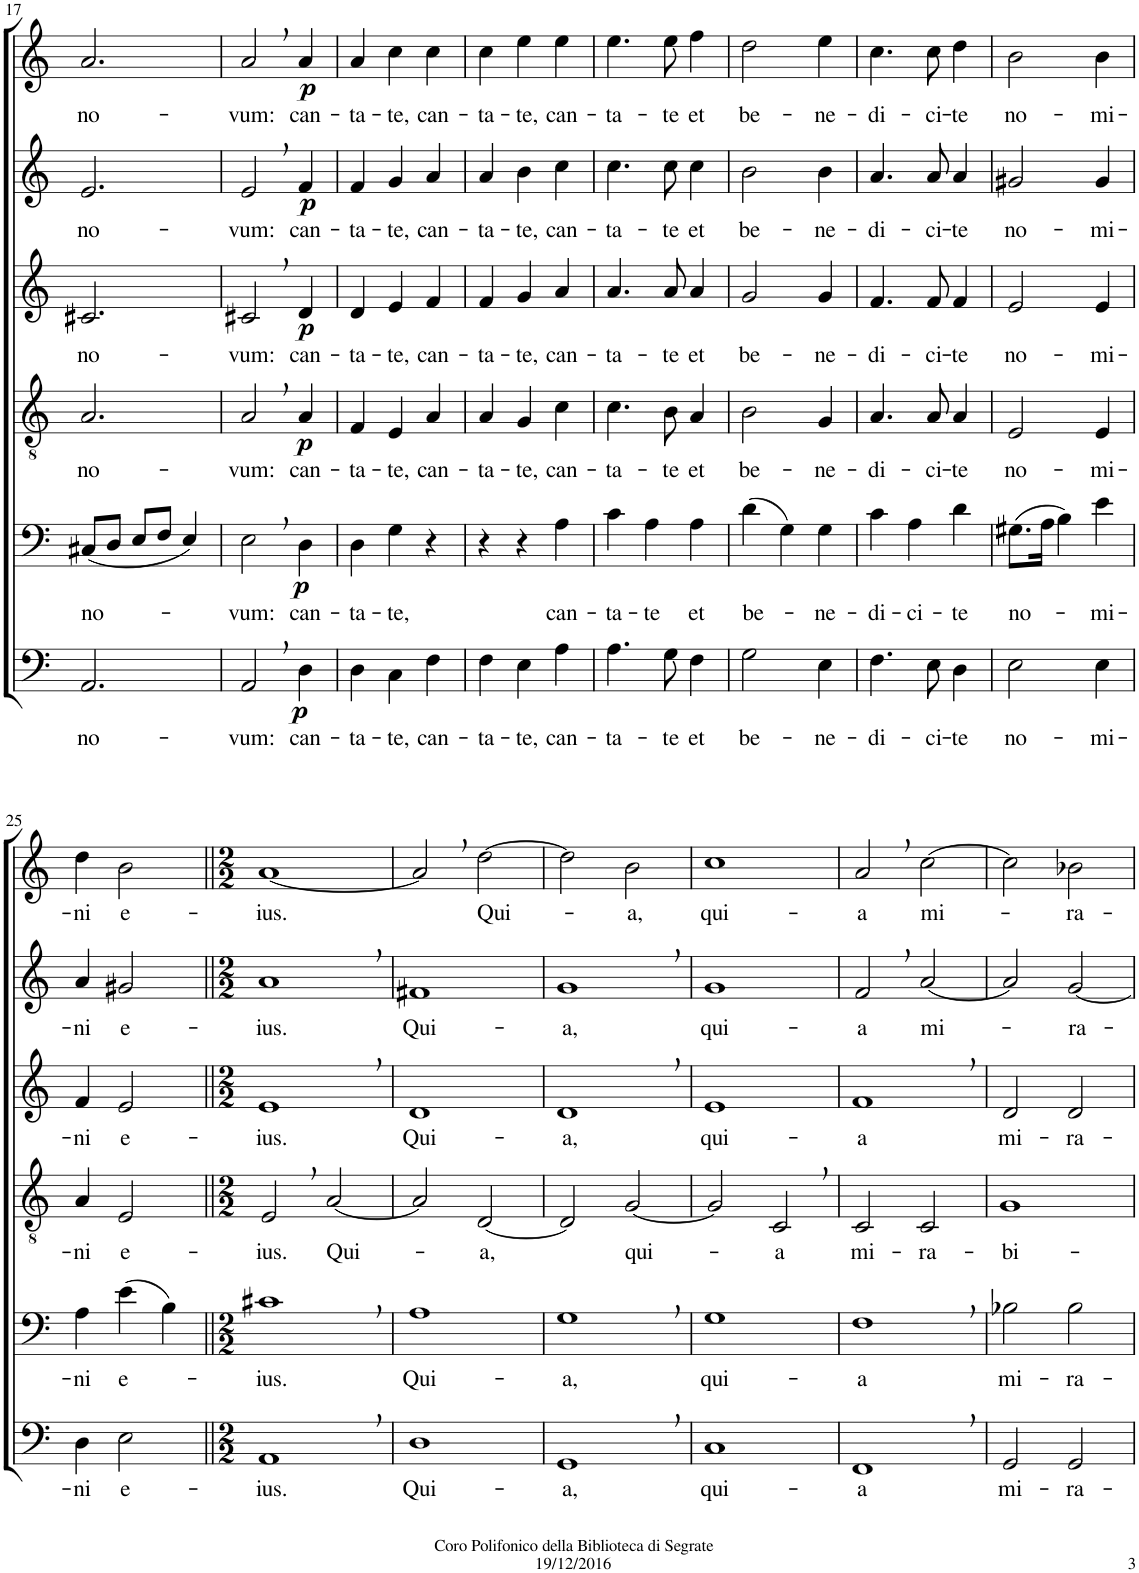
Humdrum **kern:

**kern	**text	**dynam	**kern	**text	**dynam	**kern	**text	**dynam	**kern	**text	**dynam	**kern	**text	**dynam	**kern	**text	**dynam
*part6	*part6	*part6	*part5	*part5	*part5	*part4	*part4	*part4	*part3	*part3	*part3	*part2	*part2	*part2	*part1	*part1	*part1
*staff6	*staff6	*staff6	*staff5	*staff5	*staff5	*staff4	*staff4	*staff4	*staff3	*staff3	*staff3	*staff2	*staff2	*staff2	*staff1	*staff1	*staff1
*I"Bassi	*	*	*I"Tenori II	*	*	*I"Tenori I	*	*	*I"Contralti	*	*	*I"Soprani II	*	*	*I"Soprani I	*	*
!!LO:PB:g=z
*clefF4	*	*	*clefF4	*	*	*clefGv2	*	*	*clefG2	*	*	*clefG2	*	*	*clefG2	*	*
*	*	*	*	*	*	*	*	*	*	*	*	*Trd1c2	*	*	*Trd1c2	*	*
*k[]	*	*	*k[]	*	*	*k[]	*	*	*k[]	*	*	*k[]	*	*	*k[]	*	*
*M3/4	*	*	*M3/4	*	*	*M3/4	*	*	*M3/4	*	*	*M3/4	*	*	*M3/4	*	*
=17	=17	=17	=17	=17	=17	=17	=17	=17	=17	=17	=17	=17	=17	=17	=17	=17	=17
!	!LO:LY:b	!	!	!LO:LY:b	!	!	!LO:LY:b	!	!	!LO:LY:b	!	!	!LO:LY:b	!	!	!LO:LY:b	!
2.AA/	no-	.	(8C#X/L	no-	.	2.A/	no-	.	2.c#X/	no-	.	2.e/	no-	.	2.a/	no-	.
.	.	.	8D/J	.	.	.	.	.	.	.	.	.	.	.	.	.	.
.	.	.	8E/L	.	.	.	.	.	.	.	.	.	.	.	.	.	.
.	.	.	8F/J	.	.	.	.	.	.	.	.	.	.	.	.	.	.
.	.	.	4E/)	.	.	.	.	.	.	.	.	.	.	.	.	.	.
=18	=18	=18	=18	=18	=18	=18	=18	=18	=18	=18	=18	=18	=18	=18	=18	=18	=18
!	!LO:LY:b	!	!	!LO:LY:b	!	!	!LO:LY:b	!	!	!LO:LY:b	!	!	!LO:LY:b	!	!	!LO:LY:b	!
2AA,/	-vum:	.	2E,\	-vum:	.	2A,/	-vum:	.	2c#X,/	-vum:	.	2e,/	-vum:	.	2a,/	-vum:	.
!	!LO:LY:b	!LO:DY:b	!	!LO:LY:b	!LO:DY:b	!	!LO:LY:b	!LO:DY:b	!	!LO:LY:b	!LO:DY:b	!	!LO:LY:b	!LO:DY:b	!	!LO:LY:b	!LO:DY:b
4D\	can-	p	4D\	can-	p	4A/	can-	p	4d/	can-	p	4f/	can-	p	4a/	can-	p
=19	=19	=19	=19	=19	=19	=19	=19	=19	=19	=19	=19	=19	=19	=19	=19	=19	=19
!	!LO:LY:b	!	!	!LO:LY:b	!	!	!LO:LY:b	!	!	!LO:LY:b	!	!	!LO:LY:b	!	!	!LO:LY:b	!
4D\	-ta-	.	4D\	-ta-	.	4F/	-ta-	.	4d/	-ta-	.	4f/	-ta-	.	4a/	-ta-	.
!	!LO:LY:b	!	!	!LO:LY:b	!	!	!LO:LY:b	!	!	!LO:LY:b	!	!	!LO:LY:b	!	!	!LO:LY:b	!
4C\	-te,	.	4G\	-te,	.	4E/	-te,	.	4e/	-te,	.	4g/	-te,	.	4cc\	-te,	.
!	!LO:LY:b	!	!	!	!	!	!LO:LY:b	!	!	!LO:LY:b	!	!	!LO:LY:b	!	!	!LO:LY:b	!
4F\	can-	.	4r	.	.	4A/	can-	.	4f/	can-	.	4a/	can-	.	4cc\	can-	.
=20	=20	=20	=20	=20	=20	=20	=20	=20	=20	=20	=20	=20	=20	=20	=20	=20	=20
!	!LO:LY:b	!	!	!	!	!	!LO:LY:b	!	!	!LO:LY:b	!	!	!LO:LY:b	!	!	!LO:LY:b	!
4F\	-ta-	.	4r	.	.	4A/	-ta-	.	4f/	-ta-	.	4a/	-ta-	.	4cc\	-ta-	.
!	!LO:LY:b	!	!	!	!	!	!LO:LY:b	!	!	!LO:LY:b	!	!	!LO:LY:b	!	!	!LO:LY:b	!
4E\	-te,	.	4r	.	.	4G/	-te,	.	4g/	-te,	.	4b\	-te,	.	4ee\	-te,	.
!	!LO:LY:b	!	!	!LO:LY:b	!	!	!LO:LY:b	!	!	!LO:LY:b	!	!	!LO:LY:b	!	!	!LO:LY:b	!
4A\	can-	.	4A\	can-	.	4c\	can-	.	4a/	can-	.	4cc\	can-	.	4ee\	can-	.
=21	=21	=21	=21	=21	=21	=21	=21	=21	=21	=21	=21	=21	=21	=21	=21	=21	=21
!	!LO:LY:b	!	!	!LO:LY:b	!	!	!LO:LY:b	!	!	!LO:LY:b	!	!	!LO:LY:b	!	!	!LO:LY:b	!
4.A\	-ta-	.	4c\	-ta-	.	4.c\	-ta-	.	4.a/	-ta-	.	4.cc\	-ta-	.	4.ee\	-ta-	.
!	!	!	!	!LO:LY:b	!	!	!	!	!	!	!	!	!	!	!	!	!
.	.	.	4A\	-te	.	.	.	.	.	.	.	.	.	.	.	.	.
!	!LO:LY:b	!	!	!	!	!	!LO:LY:b	!	!	!LO:LY:b	!	!	!LO:LY:b	!	!	!LO:LY:b	!
8G\	-te	.	.	.	.	8B\	-te	.	8a/	-te	.	8cc\	-te	.	8ee\	-te	.
!	!LO:LY:b	!	!	!LO:LY:b	!	!	!LO:LY:b	!	!	!LO:LY:b	!	!	!LO:LY:b	!	!	!LO:LY:b	!
4F\	et	.	4A\	et	.	4A/	et	.	4a/	et	.	4cc\	et	.	4ff\	et	.
=22	=22	=22	=22	=22	=22	=22	=22	=22	=22	=22	=22	=22	=22	=22	=22	=22	=22
!	!LO:LY:b	!	!	!LO:LY:b	!	!	!LO:LY:b	!	!	!LO:LY:b	!	!	!LO:LY:b	!	!	!LO:LY:b	!
2G\	be-	.	(4d\	be-	.	2B\	be-	.	2g/	be-	.	2b\	be-	.	2dd\	be-	.
.	.	.	4G\)	.	.	.	.	.	.	.	.	.	.	.	.	.	.
!	!LO:LY:b	!	!	!LO:LY:b	!	!	!LO:LY:b	!	!	!LO:LY:b	!	!	!LO:LY:b	!	!	!LO:LY:b	!
4E\	-ne-	.	4G\	-ne-	.	4G/	-ne-	.	4g/	-ne-	.	4b\	-ne-	.	4ee\	-ne-	.
=23	=23	=23	=23	=23	=23	=23	=23	=23	=23	=23	=23	=23	=23	=23	=23	=23	=23
!	!LO:LY:b	!	!	!LO:LY:b	!	!	!LO:LY:b	!	!	!LO:LY:b	!	!	!LO:LY:b	!	!	!LO:LY:b	!
4.F\	-di-	.	4c\	-di-	.	4.A/	-di-	.	4.f/	-di-	.	4.a/	-di-	.	4.cc\	-di-	.
!	!	!	!	!LO:LY:b	!	!	!	!	!	!	!	!	!	!	!	!	!
.	.	.	4A\	-ci-	.	.	.	.	.	.	.	.	.	.	.	.	.
!	!LO:LY:b	!	!	!	!	!	!LO:LY:b	!	!	!LO:LY:b	!	!	!LO:LY:b	!	!	!LO:LY:b	!
8E\	-ci-	.	.	.	.	8A/	-ci-	.	8f/	-ci-	.	8a/	-ci-	.	8cc\	-ci-	.
!	!LO:LY:b	!	!	!LO:LY:b	!	!	!LO:LY:b	!	!	!LO:LY:b	!	!	!LO:LY:b	!	!	!LO:LY:b	!
4D\	-te	.	4d\	-te	.	4A/	-te	.	4f/	-te	.	4a/	-te	.	4dd\	-te	.
=24	=24	=24	=24	=24	=24	=24	=24	=24	=24	=24	=24	=24	=24	=24	=24	=24	=24
!	!LO:LY:b	!	!	!LO:LY:b	!	!	!LO:LY:b	!	!	!LO:LY:b	!	!	!LO:LY:b	!	!	!LO:LY:b	!
2E\	no-	.	(8.G#X\L	no-	.	2E/	no-	.	2e/	no-	.	2g#X/	no-	.	2b\	no-	.
.	.	.	16A\Jk	.	.	.	.	.	.	.	.	.	.	.	.	.	.
.	.	.	4B\)	.	.	.	.	.	.	.	.	.	.	.	.	.	.
!	!LO:LY:b	!	!	!LO:LY:b	!	!	!LO:LY:b	!	!	!LO:LY:b	!	!	!LO:LY:b	!	!	!LO:LY:b	!
4E\	-mi-	.	4e\	-mi-	.	4E/	-mi-	.	4e/	-mi-	.	4g#/	-mi-	.	4b\	-mi-	.
!!LO:LB:g=z
=25	=25	=25	=25	=25	=25	=25	=25	=25	=25	=25	=25	=25	=25	=25	=25	=25	=25
!	!LO:LY:b	!	!	!LO:LY:b	!	!	!LO:LY:b	!	!	!LO:LY:b	!	!	!LO:LY:b	!	!	!LO:LY:b	!
4D\	-ni	.	4A\	-ni	.	4A/	-ni	.	4f/	-ni	.	4a/	-ni	.	4dd\	-ni	.
!	!LO:LY:b	!	!	!LO:LY:b	!	!	!LO:LY:b	!	!	!LO:LY:b	!	!	!LO:LY:b	!	!	!LO:LY:b	!
2E\	e-	.	(4e\	e-	.	2E/	e-	.	2e/	e-	.	2g#X/	e-	.	2b\	e-	.
.	.	.	4B\)	.	.	.	.	.	.	.	.	.	.	.	.	.	.
=26||	=26||	=26||	=26||	=26||	=26||	=26||	=26||	=26||	=26||	=26||	=26||	=26||	=26||	=26||	=26||	=26||	=26||
*M2/2	*	*	*M2/2	*	*	*M2/2	*	*	*M2/2	*	*	*M2/2	*	*	*M2/2	*	*
!	!LO:LY:b	!	!	!LO:LY:b	!	!	!LO:LY:b	!	!	!LO:LY:b	!	!	!LO:LY:b	!	!	!LO:LY:b	!
1AA,	-ius.	.	1c#X,	-ius.	.	2E,/	-ius.	.	1e,	-ius.	.	1a,	-ius.	.	[1a	-ius.	.
!	!	!	!	!	!	!	!LO:LY:b	!	!	!	!	!	!	!	!	!	!
.	.	.	.	.	.	[2A/	Qui-	.	.	.	.	.	.	.	.	.	.
=27	=27	=27	=27	=27	=27	=27	=27	=27	=27	=27	=27	=27	=27	=27	=27	=27	=27
!	!LO:LY:b	!	!	!LO:LY:b	!	!	!	!	!	!LO:LY:b	!	!	!LO:LY:b	!	!	!	!
1D	Qui-	.	1A	Qui-	.	2A/]	.	.	1d	Qui-	.	1f#X	Qui-	.	2a,/]	.	.
!	!	!	!	!	!	!	!LO:LY:b	!	!	!	!	!	!	!	!	!LO:LY:b	!
.	.	.	.	.	.	[2D/	-a,	.	.	.	.	.	.	.	[2dd\	Qui-	.
=28	=28	=28	=28	=28	=28	=28	=28	=28	=28	=28	=28	=28	=28	=28	=28	=28	=28
!	!LO:LY:b	!	!	!LO:LY:b	!	!	!	!	!	!LO:LY:b	!	!	!LO:LY:b	!	!	!	!
1GG,	-a,	.	1G,	-a,	.	2D/]	.	.	1d,	-a,	.	1g,	-a,	.	2dd\]	.	.
!	!	!	!	!	!	!	!LO:LY:b	!	!	!	!	!	!	!	!	!LO:LY:b	!
.	.	.	.	.	.	[2G/	qui-	.	.	.	.	.	.	.	2b\	-a,	.
=29	=29	=29	=29	=29	=29	=29	=29	=29	=29	=29	=29	=29	=29	=29	=29	=29	=29
!	!LO:LY:b	!	!	!LO:LY:b	!	!	!	!	!	!LO:LY:b	!	!	!LO:LY:b	!	!	!LO:LY:b	!
1C	qui-	.	1G	qui-	.	2G/]	.	.	1e	qui-	.	1g	qui-	.	1cc	qui-	.
!	!	!	!	!	!	!	!LO:LY:b	!	!	!	!	!	!	!	!	!	!
.	.	.	.	.	.	2C,/	-a	.	.	.	.	.	.	.	.	.	.
=30	=30	=30	=30	=30	=30	=30	=30	=30	=30	=30	=30	=30	=30	=30	=30	=30	=30
!	!LO:LY:b	!	!	!LO:LY:b	!	!	!LO:LY:b	!	!	!LO:LY:b	!	!	!LO:LY:b	!	!	!LO:LY:b	!
1FF,	-a	.	1F,	-a	.	2C/	mi-	.	1f,	-a	.	2f,/	-a	.	2a,/	-a	.
!	!	!	!	!	!	!	!LO:LY:b	!	!	!	!	!	!LO:LY:b	!	!	!LO:LY:b	!
.	.	.	.	.	.	2C/	-ra-	.	.	.	.	[2a/	mi-	.	[2cc\	mi-	.
=31	=31	=31	=31	=31	=31	=31	=31	=31	=31	=31	=31	=31	=31	=31	=31	=31	=31
!	!LO:LY:b	!	!	!LO:LY:b	!	!	!LO:LY:b	!	!	!LO:LY:b	!	!	!	!	!	!	!
2GG/	mi-	.	2B-X\	mi-	.	1G	-bi-	.	2d/	mi-	.	2a/]	.	.	2cc\]	.	.
!	!LO:LY:b	!	!	!LO:LY:b	!	!	!	!	!	!LO:LY:b	!	!	!LO:LY:b	!	!	!LO:LY:b	!
2GG/	-ra-	.	2B-\	-ra-	.	.	.	.	2d/	-ra-	.	[2g/	-ra-	.	2b-X\	-ra-	.
=	=	=	=	=	=	=	=	=	=	=	=	=	=	=	=	=	=
*-	*-	*-	*-	*-	*-	*-	*-	*-	*-	*-	*-	*-	*-	*-	*-	*-	*-
